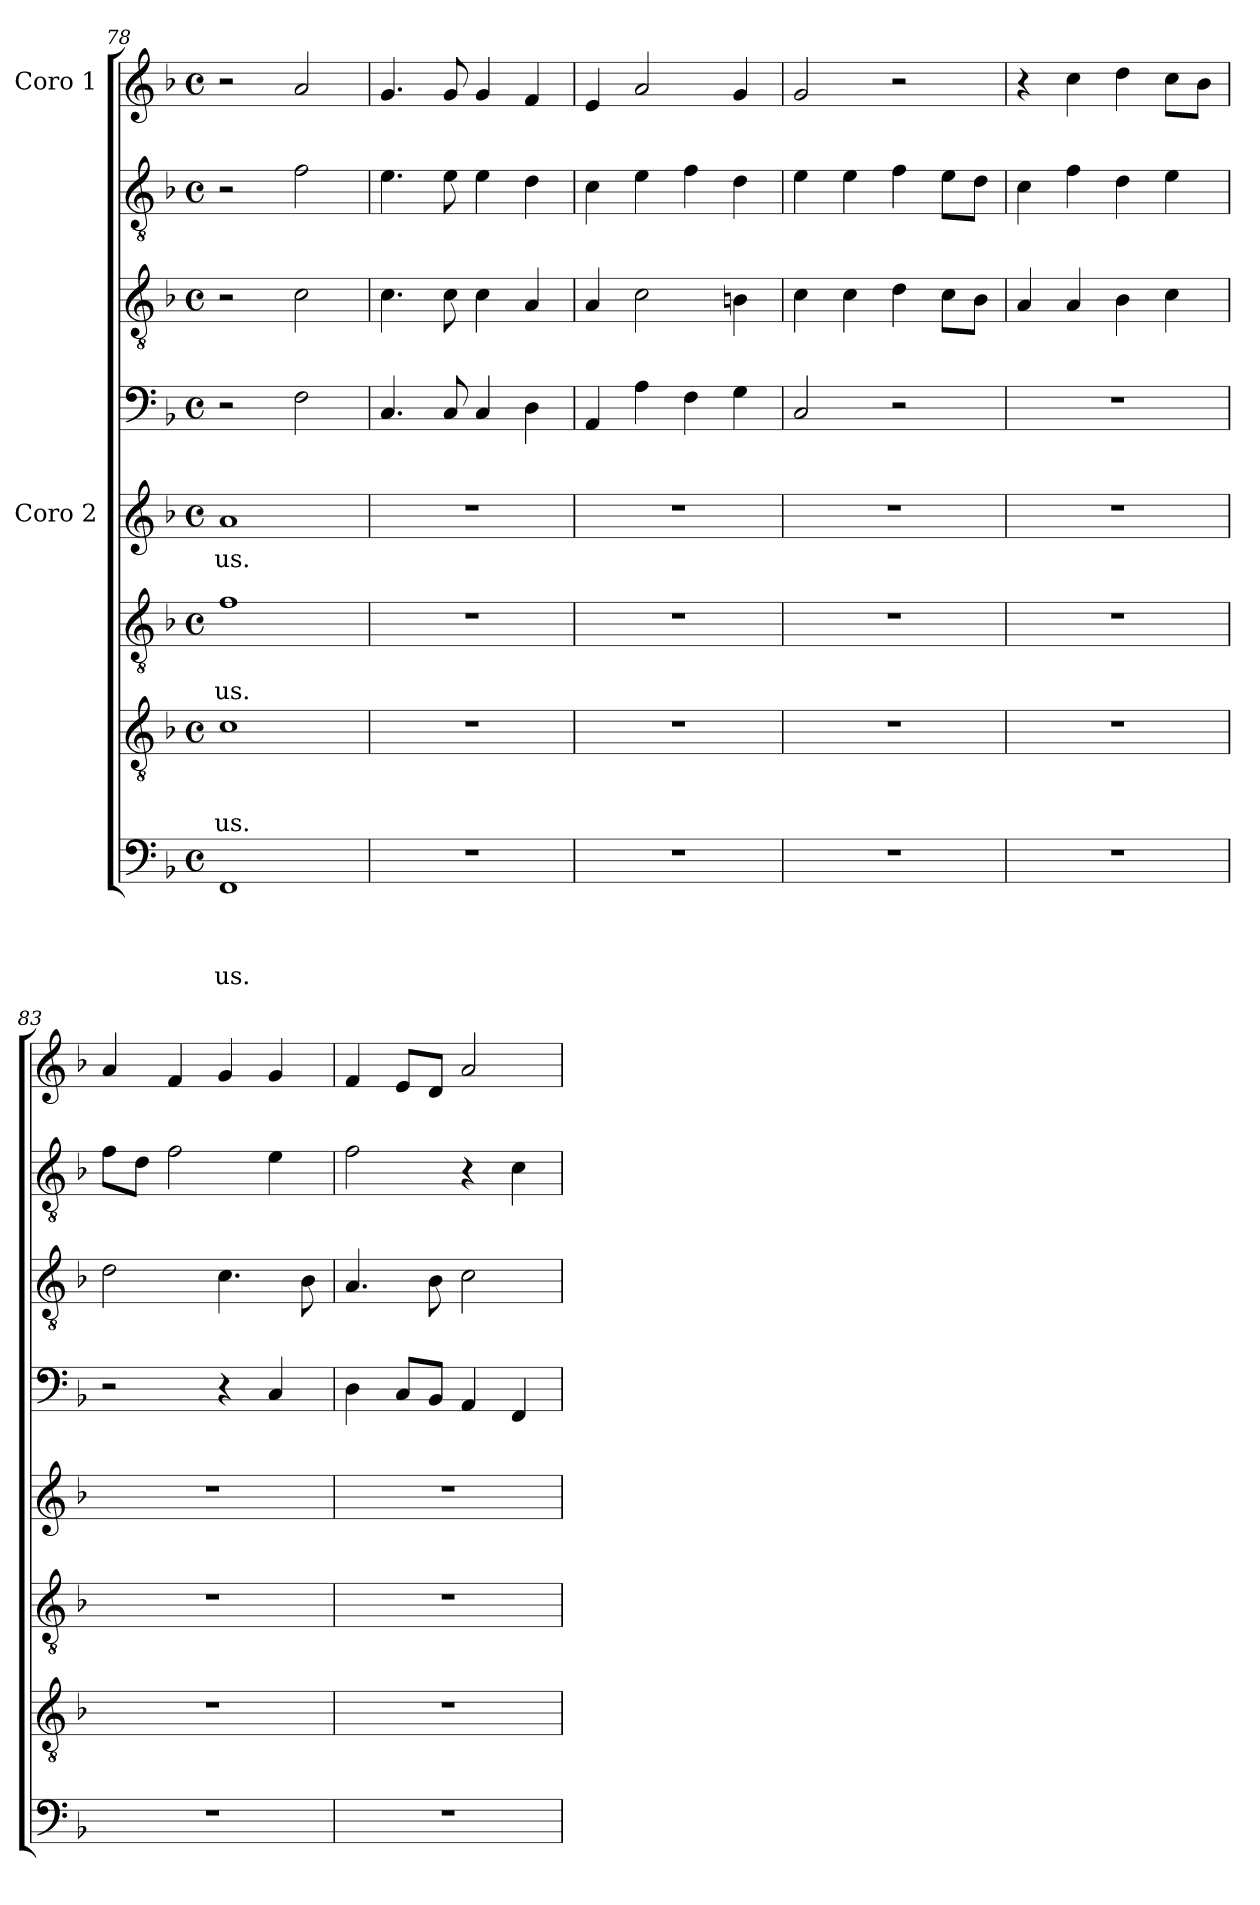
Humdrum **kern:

**kern	**text	**text	**text	**text	**kern	**text	**text	**text	**kern	**text	**text	**kern	**text	**kern	**kern	**kern	**kern
*part8	*part8	*part8	*part8	*part8	*part7	*part7	*part7	*part7	*part6	*part6	*part6	*part5	*part5	*part4	*part3	*part2	*part1
*staff8	*staff8	*staff8	*staff8	*staff8	*staff7	*staff7	*staff7	*staff7	*staff6	*staff6	*staff6	*staff5	*staff5	*staff4	*staff3	*staff2	*staff1
*	*	*	*	*	*	*	*	*	*	*	*	*I"Coro 2	*	*	*	*	*I"Coro 1
*clefF4	*	*	*	*	*clefGv2	*	*	*	*clefGv2	*	*	*clefG2	*	*clefF4	*clefGv2	*clefGv2	*clefG2
*k[b-]	*	*	*	*	*k[b-]	*	*	*	*k[b-]	*	*	*k[b-]	*	*k[b-]	*k[b-]	*k[b-]	*k[b-]
*F:	*	*	*	*	*F:	*	*	*	*F:	*	*	*F:	*	*F:	*F:	*F:	*F:
*M4/4	*	*	*	*	*M4/4	*	*	*	*M4/4	*	*	*M4/4	*	*M4/4	*M4/4	*M4/4	*M4/4
*met(c)	*	*	*	*	*met(c)	*	*	*	*met(c)	*	*	*met(c)	*	*met(c)	*met(c)	*met(c)	*met(c)
=78	=78	=78	=78	=78	=78	=78	=78	=78	=78	=78	=78	=78	=78	=78	=78	=78	=78
!	!	!	!	!LO:LY:b	!	!	!	!LO:LY:b	!	!	!LO:LY:b	!	!LO:LY:b	!	!	!	!
1FF	.	.	.	-us.	1c	.	.	-us.	1f	.	-us.	1a	-us.	2r	2r	2r	2r
.	.	.	.	.	.	.	.	.	.	.	.	.	.	2F\	2c\	2f\	2a/
=79	=79	=79	=79	=79	=79	=79	=79	=79	=79	=79	=79	=79	=79	=79	=79	=79	=79
1r	.	.	.	.	1r	.	.	.	1r	.	.	1r	.	4.C/	4.c\	4.e\	4.g/
.	.	.	.	.	.	.	.	.	.	.	.	.	.	8C/	8c\	8e\	8g/
.	.	.	.	.	.	.	.	.	.	.	.	.	.	4C/	4c\	4e\	4g/
.	.	.	.	.	.	.	.	.	.	.	.	.	.	4D\	4A/	4d\	4f/
=80	=80	=80	=80	=80	=80	=80	=80	=80	=80	=80	=80	=80	=80	=80	=80	=80	=80
1r	.	.	.	.	1r	.	.	.	1r	.	.	1r	.	4AA/	4A/	4c\	4e/
.	.	.	.	.	.	.	.	.	.	.	.	.	.	4A\	2c\	4e\	2a/
.	.	.	.	.	.	.	.	.	.	.	.	.	.	4F\	.	4f\	.
.	.	.	.	.	.	.	.	.	.	.	.	.	.	4G\	4Bn\	4d\	4g/
!!LO:LB:g=z
=81	=81	=81	=81	=81	=81	=81	=81	=81	=81	=81	=81	=81	=81	=81	=81	=81	=81
1r	.	.	.	.	1r	.	.	.	1r	.	.	1r	.	2C/	4c\	4e\	2g/
.	.	.	.	.	.	.	.	.	.	.	.	.	.	.	4c\	4e\	.
.	.	.	.	.	.	.	.	.	.	.	.	.	.	2r	4d\	4f\	2r
.	.	.	.	.	.	.	.	.	.	.	.	.	.	.	8c\L	8e\L	.
.	.	.	.	.	.	.	.	.	.	.	.	.	.	.	8B-\J	8d\J	.
=82	=82	=82	=82	=82	=82	=82	=82	=82	=82	=82	=82	=82	=82	=82	=82	=82	=82
1r	.	.	.	.	1r	.	.	.	1r	.	.	1r	.	1r	4A/	4c\	4r
.	.	.	.	.	.	.	.	.	.	.	.	.	.	.	4A/	4f\	4cc\
.	.	.	.	.	.	.	.	.	.	.	.	.	.	.	4B-\	4d\	4dd\
.	.	.	.	.	.	.	.	.	.	.	.	.	.	.	4c\	4e\	8cc\L
.	.	.	.	.	.	.	.	.	.	.	.	.	.	.	.	.	8b-\J
=83	=83	=83	=83	=83	=83	=83	=83	=83	=83	=83	=83	=83	=83	=83	=83	=83	=83
1r	.	.	.	.	1r	.	.	.	1r	.	.	1r	.	2r	2d\	8f\L	4a/
.	.	.	.	.	.	.	.	.	.	.	.	.	.	.	.	8d\J	.
.	.	.	.	.	.	.	.	.	.	.	.	.	.	.	.	2f\	4f/
.	.	.	.	.	.	.	.	.	.	.	.	.	.	4r	4.c\	.	4g/
.	.	.	.	.	.	.	.	.	.	.	.	.	.	4C/	.	4e\	4g/
.	.	.	.	.	.	.	.	.	.	.	.	.	.	.	8B-\	.	.
=84	=84	=84	=84	=84	=84	=84	=84	=84	=84	=84	=84	=84	=84	=84	=84	=84	=84
1r	.	.	.	.	1r	.	.	.	1r	.	.	1r	.	4D\	4.A/	2f\	4f/
.	.	.	.	.	.	.	.	.	.	.	.	.	.	8C/L	.	.	8e/L
.	.	.	.	.	.	.	.	.	.	.	.	.	.	8BB-/J	8B-\	.	8d/J
.	.	.	.	.	.	.	.	.	.	.	.	.	.	4AA/	2c\	4r	2a/
.	.	.	.	.	.	.	.	.	.	.	.	.	.	4FF/	.	4c\	.
=	=	=	=	=	=	=	=	=	=	=	=	=	=	=	=	=	=
*-	*-	*-	*-	*-	*-	*-	*-	*-	*-	*-	*-	*-	*-	*-	*-	*-	*-
